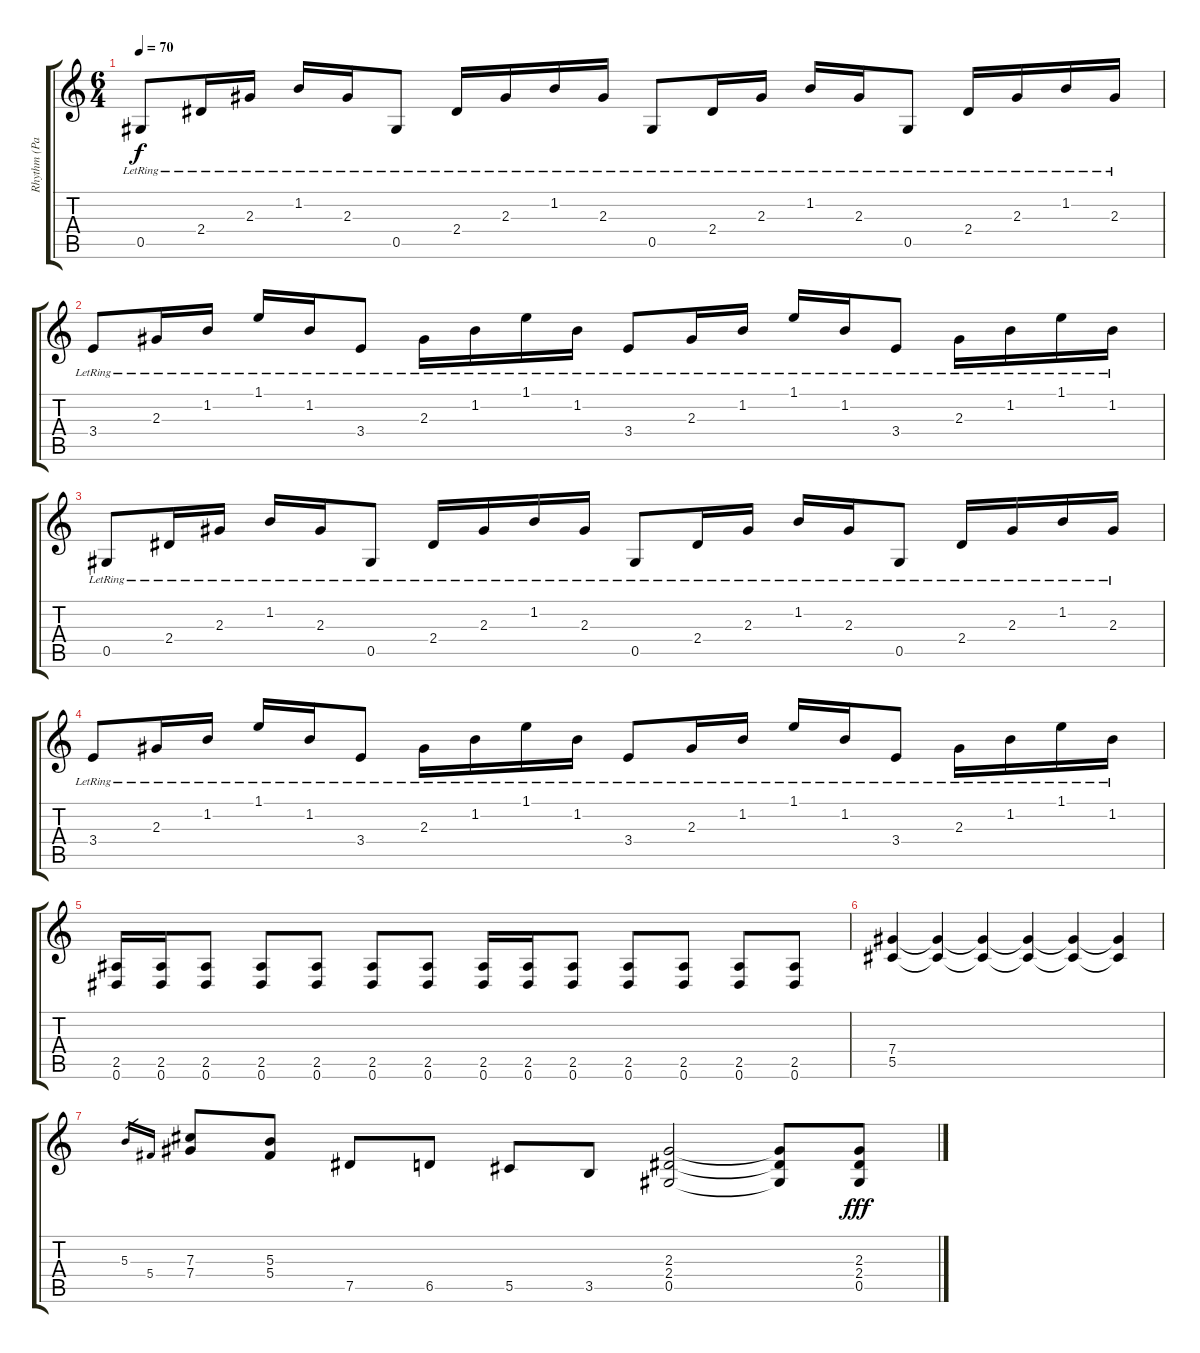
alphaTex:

\track ("Rhythm (Paul)" "Rhythm (Pa") {instrument distortionguitar}
\staff {score tabs}
\tuning (Eb4 Bb3 Gb3 Db3 Ab2 Eb2) {hide}
\ts (6 4)
\tempo 70
\clef g2
\ks c
0.5{lr}.8{dy f instrument acousticguitarsteel} 2.4{lr}.16 2.3{lr}.16 1.2{lr}.16 2.3{lr}.16 0.5{lr}.8 2.4{lr}.16 2.3{lr}.16 1.2{lr}.16 2.3{lr}.16 0.5{lr}.8 2.4{lr}.16 2.3{lr}.16 1.2{lr}.16 2.3{lr}.16 0.5{lr}.8 2.4{lr}.16 2.3{lr}.16 1.2{lr}.16 2.3{lr}.16 |
3.4{lr}.8 2.3{lr}.16 1.2{lr}.16 1.1{lr}.16 1.2{lr}.16 3.4{lr}.8 2.3{lr}.16 1.2{lr}.16 1.1{lr}.16 1.2{lr}.16 3.4{lr}.8 2.3{lr}.16 1.2{lr}.16 1.1{lr}.16 1.2{lr}.16 3.4{lr}.8 2.3{lr}.16 1.2{lr}.16 1.1{lr}.16 1.2{lr}.16 |
0.5{lr}.8{instrument acousticguitarsteel} 2.4{lr}.16 2.3{lr}.16 1.2{lr}.16 2.3{lr}.16 0.5{lr}.8 2.4{lr}.16 2.3{lr}.16 1.2{lr}.16 2.3{lr}.16 0.5{lr}.8 2.4{lr}.16 2.3{lr}.16 1.2{lr}.16 2.3{lr}.16 0.5{lr}.8 2.4{lr}.16 2.3{lr}.16 1.2{lr}.16 2.3{lr}.16 |
3.4{lr}.8 2.3{lr}.16 1.2{lr}.16 1.1{lr}.16 1.2{lr}.16 3.4{lr}.8 2.3{lr}.16 1.2{lr}.16 1.1{lr}.16 1.2{lr}.16 3.4{lr}.8 2.3{lr}.16 1.2{lr}.16 1.1{lr}.16 1.2{lr}.16 3.4{lr}.8 2.3{lr}.16 1.2{lr}.16 1.1{lr}.16 1.2{lr}.16 |
(2.5 0.6).16{instrument distortionguitar} (2.5 0.6).16 (2.5 0.6).8 (2.5 0.6).8 (2.5 0.6).8 (2.5 0.6).8 (2.5 0.6).8 (2.5 0.6).16 (2.5 0.6).16 (2.5 0.6).8 (2.5 0.6).8 (2.5 0.6).8 (2.5 0.6).8 (2.5 0.6).8 |
(7.4 5.5).4 (7.4{t} 5.5{t}).4 (7.4{t} 5.5{t}).4 (7.4{t} 5.5{t}).4 (7.4{t} 5.5{t}).4 (7.4{t} 5.5{t}).4 |
5.3.16{gr} 5.4.16{gr} (7.3 7.4).8 (5.3 5.4).8 7.5.8 6.5.8 5.5.8 3.5.8 (2.3 2.4 0.5).2 (2.3{t} 2.4{t} 0.5{t}).8 (2.3 2.4 0.5).8{dy fff}
